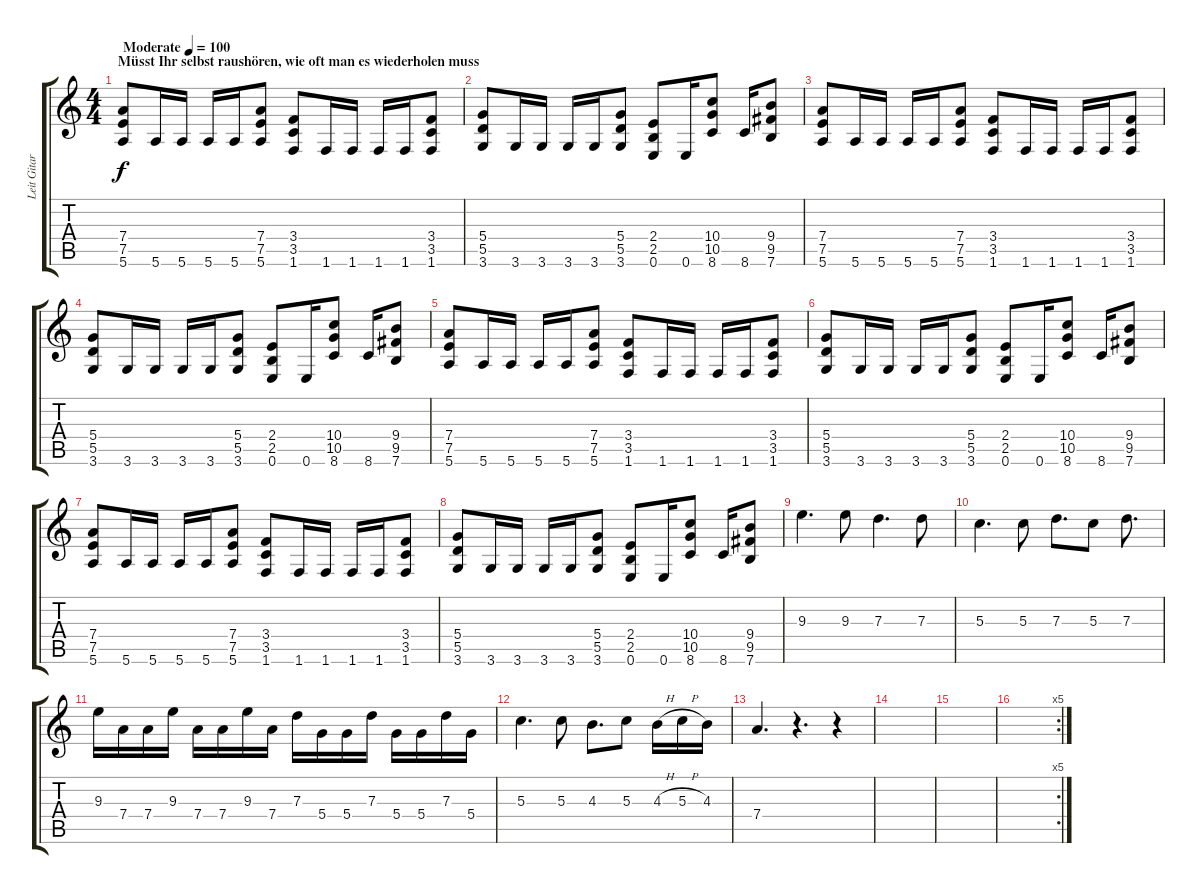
\track ("Leit Gitarre" "Leit Gitar") {instrument distortionguitar}
\staff {score tabs}
\tuning (E4 B3 G3 D3 A2 E2) {hide}
\ts (4 4)
\section ("" "Müsst Ihr selbst raushören, wie oft man es wiederholen muss")
\tempo (100 "Moderate")
\clef g2
\ks c
(7.4 7.5 5.6).8{dy f instrument distortionguitar} 5.6.16 5.6.16 5.6.16 5.6.16 (7.4 7.5 5.6).8 (3.4 3.5 1.6).8 1.6.16 1.6.16 1.6.16 1.6.16 (3.4 3.5 1.6).8 |
(5.4 5.5 3.6).8 3.6.16 3.6.16 3.6.16 3.6.16 (5.4 5.5 3.6).8 (2.4 2.5 0.6).8 0.6.16 (10.4 10.5 8.6).8 8.6.16 (9.4 9.5 7.6).8 |
(7.4 7.5 5.6).8 5.6.16 5.6.16 5.6.16 5.6.16 (7.4 7.5 5.6).8 (3.4 3.5 1.6).8 1.6.16 1.6.16 1.6.16 1.6.16 (3.4 3.5 1.6).8 |
(5.4 5.5 3.6).8 3.6.16 3.6.16 3.6.16 3.6.16 (5.4 5.5 3.6).8 (2.4 2.5 0.6).8 0.6.16 (10.4 10.5 8.6).8 8.6.16 (9.4 9.5 7.6).8 |
(7.4 7.5 5.6).8 5.6.16 5.6.16 5.6.16 5.6.16 (7.4 7.5 5.6).8 (3.4 3.5 1.6).8 1.6.16 1.6.16 1.6.16 1.6.16 (3.4 3.5 1.6).8 |
(5.4 5.5 3.6).8 3.6.16 3.6.16 3.6.16 3.6.16 (5.4 5.5 3.6).8 (2.4 2.5 0.6).8 0.6.16 (10.4 10.5 8.6).8 8.6.16 (9.4 9.5 7.6).8 |
(7.4 7.5 5.6).8 5.6.16 5.6.16 5.6.16 5.6.16 (7.4 7.5 5.6).8 (3.4 3.5 1.6).8 1.6.16 1.6.16 1.6.16 1.6.16 (3.4 3.5 1.6).8 |
(5.4 5.5 3.6).8 3.6.16 3.6.16 3.6.16 3.6.16 (5.4 5.5 3.6).8 (2.4 2.5 0.6).8 0.6.16 (10.4 10.5 8.6).8 8.6.16 (9.4 9.5 7.6).8 |
9.3.4{d} 9.3.8 7.3.4{d} 7.3.8 |
5.3.4{d} 5.3.8 7.3.8{d} 5.3.8 7.3.8{d} |
9.3.16 7.4.16 7.4.16 9.3.16 7.4.16 7.4.16 9.3.16 7.4.16 7.3.16 5.4.16 5.4.16 7.3.16 5.4.16 5.4.16 7.3.16 5.4.16 |
5.3.4{d} 5.3.8 4.3.8{d} 5.3.8 4.3{h}.16 5.3{h}.16 4.3.16 |
7.4.4{d} r.4{d} r.4 |
|
|
\rc 5
